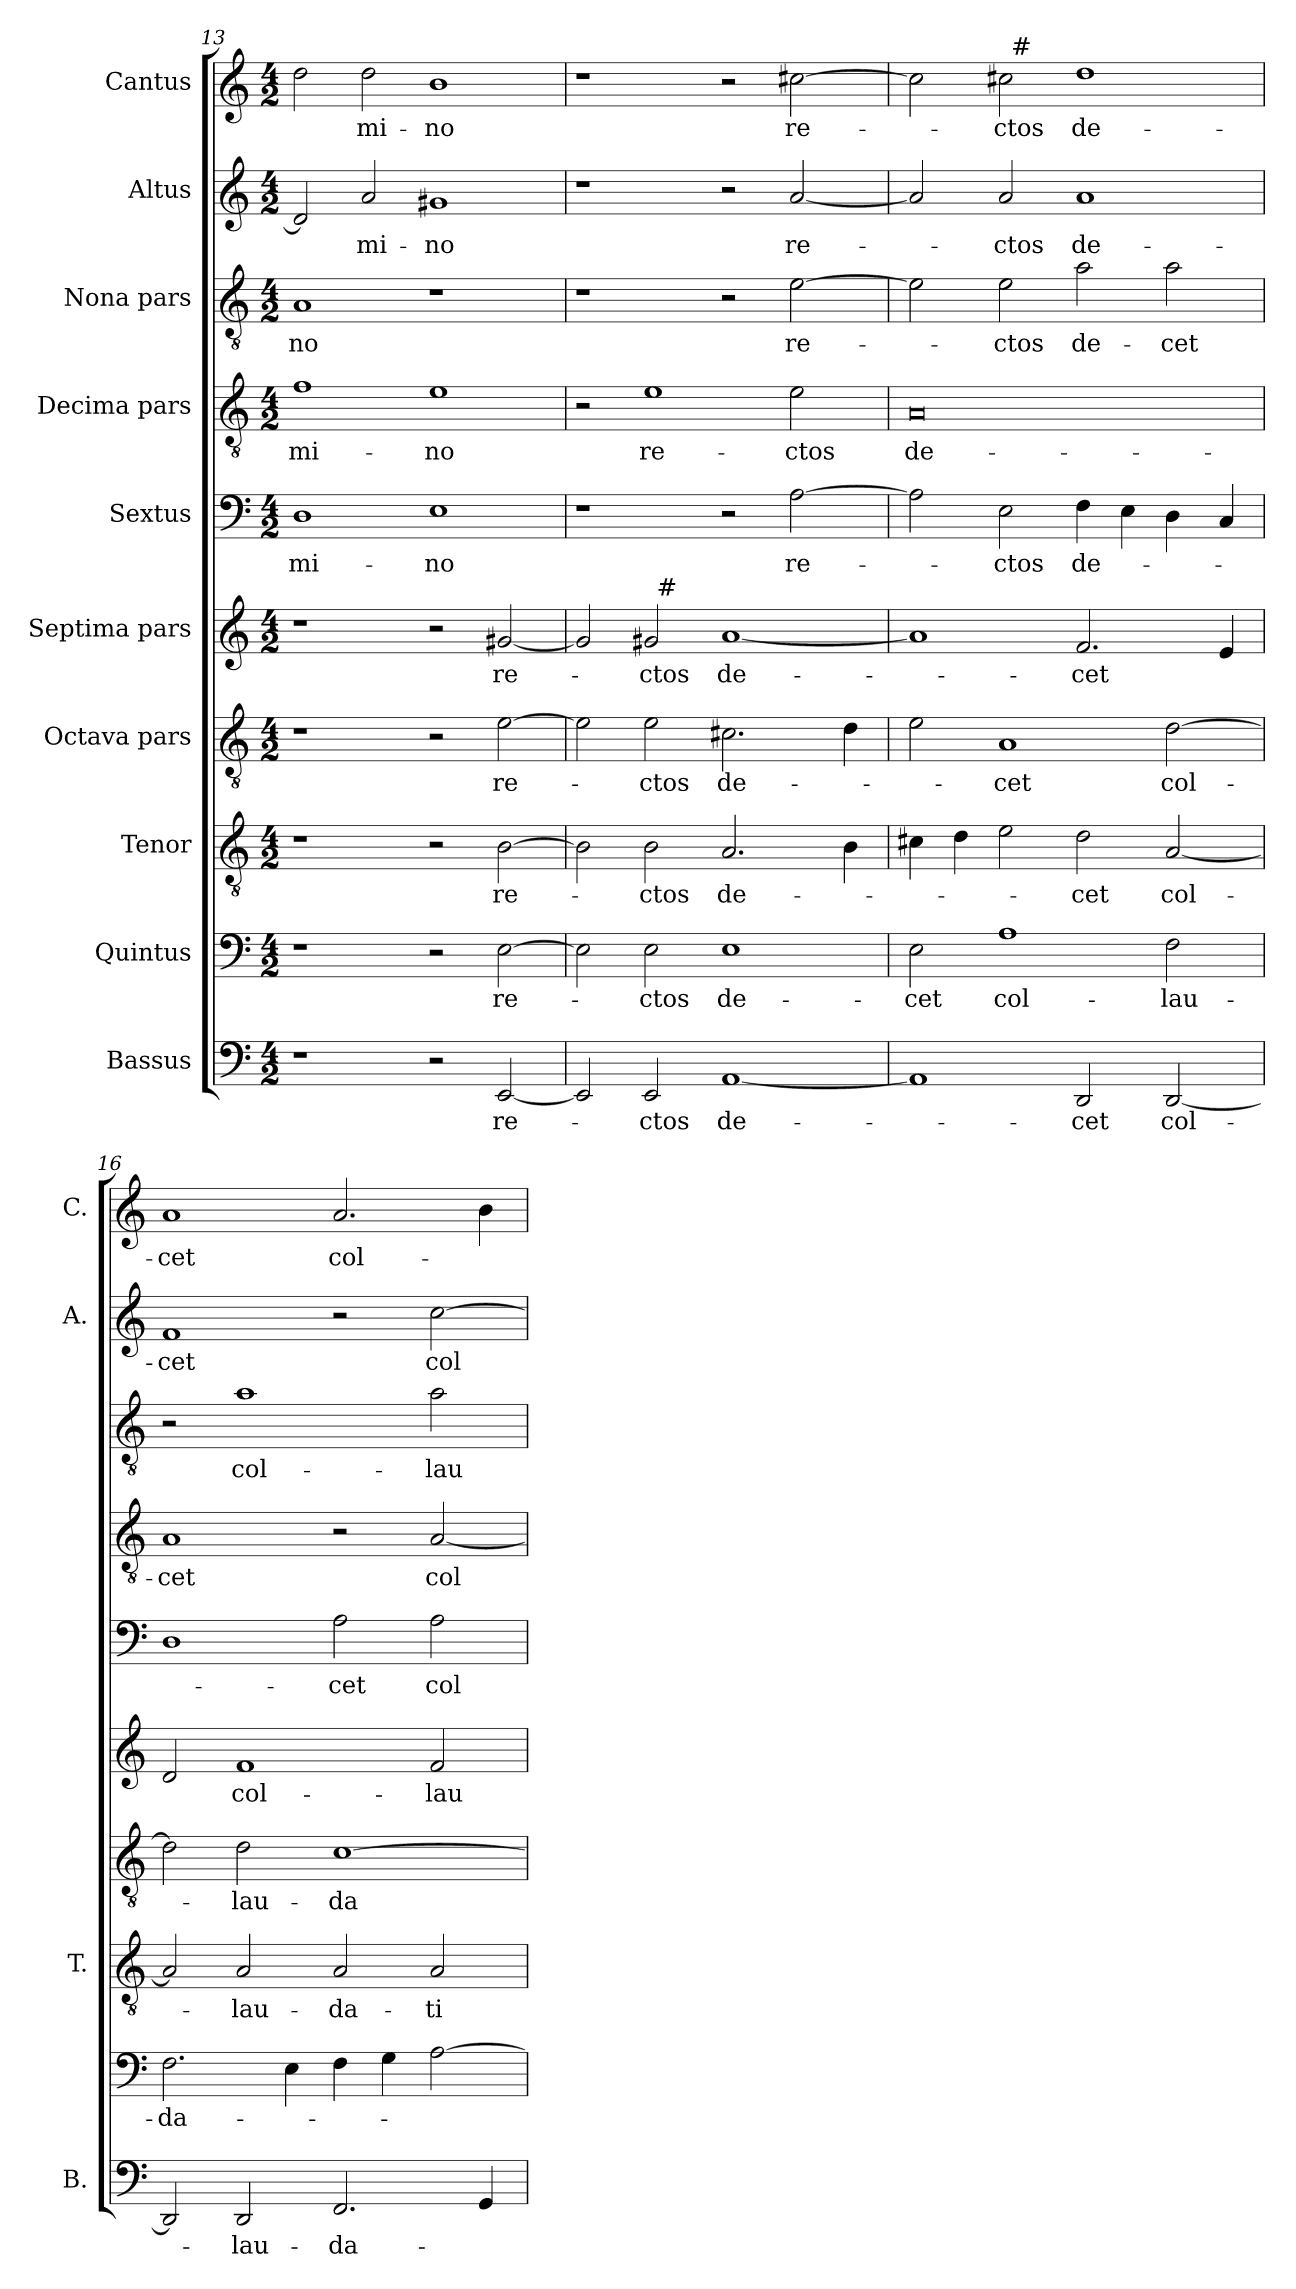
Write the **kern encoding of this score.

**kern	**text	**kern	**text	**kern	**text	**kern	**text	**kern	**text	**kern	**text	**kern	**text	**kern	**text	**kern	**text	**kern	**text
*part10	*part10	*part9	*part9	*part8	*part8	*part7	*part7	*part6	*part6	*part5	*part5	*part4	*part4	*part3	*part3	*part2	*part2	*part1	*part1
*staff10	*staff10	*staff9	*staff9	*staff8	*staff8	*staff7	*staff7	*staff6	*staff6	*staff5	*staff5	*staff4	*staff4	*staff3	*staff3	*staff2	*staff2	*staff1	*staff1
*I"Bassus	*	*I"Quintus	*	*I"Tenor	*	*I"Octava pars	*	*I"Septima pars	*	*I"Sextus	*	*I"Decima pars	*	*I"Nona pars	*	*I"Altus	*	*I"Cantus	*
*I'B.	*	*	*	*I'T.	*	*	*	*	*	*	*	*	*	*	*	*I'A.	*	*I'C.	*
*clefF4	*	*clefF4	*	*clefGv2	*	*clefGv2	*	*clefG2	*	*clefF4	*	*clefGv2	*	*clefGv2	*	*clefG2	*	*clefG2	*
*	*	*	*	*ITrd7c12	*	*ITrd7c12	*	*	*	*	*	*ITrd7c12	*	*ITrd7c12	*	*	*	*	*
*k[]	*	*k[]	*	*k[]	*	*k[]	*	*k[]	*	*k[]	*	*k[]	*	*k[]	*	*k[]	*	*k[]	*
*a:	*	*a:	*	*a:	*	*a:	*	*a:	*	*a:	*	*a:	*	*a:	*	*a:	*	*a:	*
*M4/2	*	*M4/2	*	*M4/2	*	*M4/2	*	*M4/2	*	*M4/2	*	*M4/2	*	*M4/2	*	*M4/2	*	*M4/2	*
=13	=13	=13	=13	=13	=13	=13	=13	=13	=13	=13	=13	=13	=13	=13	=13	=13	=13	=13	=13
!	!	!	!	!	!	!	!	!	!	!	!LO:LY:b	!	!LO:LY:b	!	!LO:LY:b	!	!	!	!
1r	.	1r	.	1r	.	1r	.	1r	.	1D	-mi-	1F	-mi-	1AA	-no	2d/]	.	2dd\	.
!	!	!	!	!	!	!	!	!	!	!	!	!	!	!	!	!	!LO:LY:b	!	!LO:LY:b
.	.	.	.	.	.	.	.	.	.	.	.	.	.	.	.	2a/	-mi-	2dd\	-mi-
!	!	!	!	!	!	!	!	!	!	!	!LO:LY:b	!	!LO:LY:b	!	!	!	!LO:LY:b	!	!LO:LY:b
2r	.	2r	.	2r	.	2r	.	2r	.	1E	-no	1E	-no	1r	.	1g#X	-no	1b	-no
!	!LO:LY:b	!	!LO:LY:b	!	!LO:LY:b	!	!LO:LY:b	!	!LO:LY:b	!	!	!	!	!	!	!	!	!	!
[<2EE/	re-	[>2E\	re-	[>2BB\	re-	[>2E\	re-	[<2g#X/	re-	.	.	.	.	.	.	.	.	.	.
=14	=14	=14	=14	=14	=14	=14	=14	=14	=14	=14	=14	=14	=14	=14	=14	=14	=14	=14	=14
*	*	*	*	*	*	*	*	*^	*	*	*	*	*	*	*	*	*	*	*
2EE/]	.	2E\]	.	2BB\]	.	2E\]	.	2g#/]	2ryy	.	1r	.	2r	.	1r	.	1r	.	1r	.
!	!LO:LY:b	!	!LO:LY:b	!	!LO:LY:b	!	!LO:LY:b	!	!	!LO:LY:b	!	!	!	!LO:LY:b	!	!	!	!	!	!
2EE/	-ctos	2E\	-ctos	2BB\	-ctos	2E\	-ctos	2g#/	32ryy	-ctos	.	.	1E	re-	.	.	.	.	.	.
!	!	!	!	!	!	!	!	!	!LO:TX:a:t=#	!	!	!	!	!	!	!	!	!	!	!
.	.	.	.	.	.	.	.	.	1ryy	.	.	.	.	.	.	.	.	.	.	.
!	!LO:LY:b	!	!LO:LY:b	!	!LO:LY:b	!	!LO:LY:b	!	!	!LO:LY:b	!	!	!	!	!	!	!	!	!	!
[<1AA	de-	1E	de-	2.AA/	de-	2.C#X\	de-	[<1a	.	de-	2r	.	.	.	2r	.	2r	.	2r	.
!	!	!	!	!	!	!	!	!	!	!	!	!LO:LY:b	!	!LO:LY:b	!	!LO:LY:b	!	!LO:LY:b	!	!LO:LY:b
.	.	.	.	.	.	.	.	.	.	.	[>2A\	re-	2E\	-ctos	[>2E\	re-	[<2a/	re-	[>2cc#X\	re-
.	.	.	.	.	.	.	.	.	4...ryy	.	.	.	.	.	.	.	.	.	.	.
.	.	.	.	4BB\	.	4D\	.	.	.	.	.	.	.	.	.	.	.	.	.	.
=15	=15	=15	=15	=15	=15	=15	=15	=15	=15	=15	=15	=15	=15	=15	=15	=15	=15	=15	=15	=15
!	!	!	!LO:LY:b	!	!	!	!	!	!	!	!	!	!	!LO:LY:b	!	!	!	!	!	!
*	*	*	*	*	*	*	*	*v	*v	*	*	*	*	*	*	*	*	*	*^	*
1AA]	.	2E\	-cet	4C#X\	.	2E\	.	1a]	.	2A\]	.	0AA	de-	2E\]	.	2a/]	.	2cc#\]	2ryy	.
.	.	.	.	4D\	.	.	.	.	.	.	.	.	.	.	.	.	.	.	.	.
!	!	!	!LO:LY:b	!	!	!	!LO:LY:b	!	!	!	!LO:LY:b	!	!	!	!LO:LY:b	!	!LO:LY:b	!	!	!LO:LY:b
.	.	1A	col-	2E\	.	1AA	-cet	.	.	2E\	-ctos	.	.	2E\	-ctos	2a/	-ctos	2cc#\	32ryy	-ctos
!	!	!	!	!	!	!	!	!	!	!	!	!	!	!	!	!	!	!	!LO:TX:a:t=#	!
.	.	.	.	.	.	.	.	.	.	.	.	.	.	.	.	.	.	.	1ryy	.
!	!LO:LY:b	!	!	!	!LO:LY:b	!	!	!	!LO:LY:b	!	!LO:LY:b	!	!	!	!LO:LY:b	!	!LO:LY:b	!	!	!LO:LY:b
2DD/	-cet	.	.	2D\	-cet	.	.	2.f/	-cet	4F\	de-	.	.	2A\	de-	1a	de-	1dd	.	de-
.	.	.	.	.	.	.	.	.	.	4E\	.	.	.	.	.	.	.	.	.	.
!	!LO:LY:b	!	!LO:LY:b	!	!LO:LY:b	!	!LO:LY:b	!	!	!	!	!	!	!	!LO:LY:b	!	!	!	!	!
[<2DD/	col-	2F\	-lau-	[<2AA/	col-	[>2D\	col-	.	.	4D\	.	.	.	2A\	-cet	.	.	.	.	.
.	.	.	.	.	.	.	.	.	.	.	.	.	.	.	.	.	.	.	4...ryy	.
.	.	.	.	.	.	.	.	4e/	.	4C/	.	.	.	.	.	.	.	.	.	.
!!LO:PB:g=z
=16	=16	=16	=16	=16	=16	=16	=16	=16	=16	=16	=16	=16	=16	=16	=16	=16	=16	=16	=16	=16
!	!	!	!LO:LY:b	!	!	!	!	!	!	!	!	!	!LO:LY:b	!	!	!	!LO:LY:b	!	!	!LO:LY:b
*	*	*	*	*	*	*	*	*	*	*	*	*	*	*	*	*	*	*v	*v	*
2DD/]	.	2.F\	-da-	2AA/]	.	2D\]	.	2d/	.	1D	.	1AA	-cet	2r	.	1f	-cet	1a	-cet
!	!LO:LY:b	!	!	!	!LO:LY:b	!	!LO:LY:b	!	!LO:LY:b	!	!	!	!	!	!LO:LY:b	!	!	!	!
2DD/	-lau-	.	.	2AA/	-lau-	2D\	-lau-	1f	col-	.	.	.	.	1A	col-	.	.	.	.
.	.	4E\	.	.	.	.	.	.	.	.	.	.	.	.	.	.	.	.	.
!	!LO:LY:b	!	!	!	!LO:LY:b	!	!LO:LY:b	!	!	!	!LO:LY:b	!	!	!	!	!	!	!	!LO:LY:b
2.FF/	-da-	4F\	.	2AA/	-da-	[>1C	-da-	.	.	2A\	-cet	2r	.	.	.	2r	.	2.a/	col-
.	.	4G\	.	.	.	.	.	.	.	.	.	.	.	.	.	.	.	.	.
!	!	!	!	!	!LO:LY:b	!	!	!	!LO:LY:b	!	!LO:LY:b	!	!LO:LY:b	!	!LO:LY:b	!	!LO:LY:b	!	!
.	.	[>2A\	.	2AA/	-ti-	.	.	2f/	-lau-	2A\	col-	[<2AA/	col-	2A\	-lau-	[>2cc\	col-	.	.
4GG/	.	.	.	.	.	.	.	.	.	.	.	.	.	.	.	.	.	4b\	.
=	=	=	=	=	=	=	=	=	=	=	=	=	=	=	=	=	=	=	=
*-	*-	*-	*-	*-	*-	*-	*-	*-	*-	*-	*-	*-	*-	*-	*-	*-	*-	*-	*-
